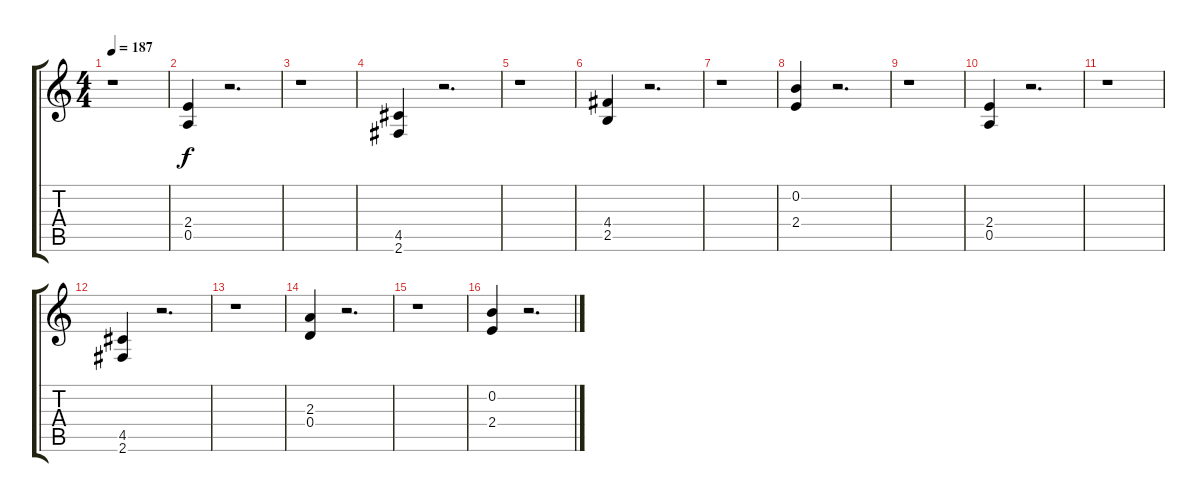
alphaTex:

\track "" {instrument overdrivenguitar}
\staff {score tabs}
\tuning (E4 B3 G3 D3 A2 E2) {hide}
\ts (4 4)
\tempo 187
\clef g2
\ks c
r.1{dy f} |
(2.4 0.5).4 r.2{d} |
r.1 |
(4.5 2.6).4 r.2{d} |
r.1 |
(4.4 2.5).4 r.2{d} |
r.1 |
(0.2 2.4).4 r.2{d} |
r.1 |
(2.4 0.5).4 r.2{d} |
r.1 |
(4.5 2.6).4 r.2{d} |
r.1 |
(2.3 0.4).4 r.2{d} |
r.1 |
(0.2 2.4).4 r.2{d}
